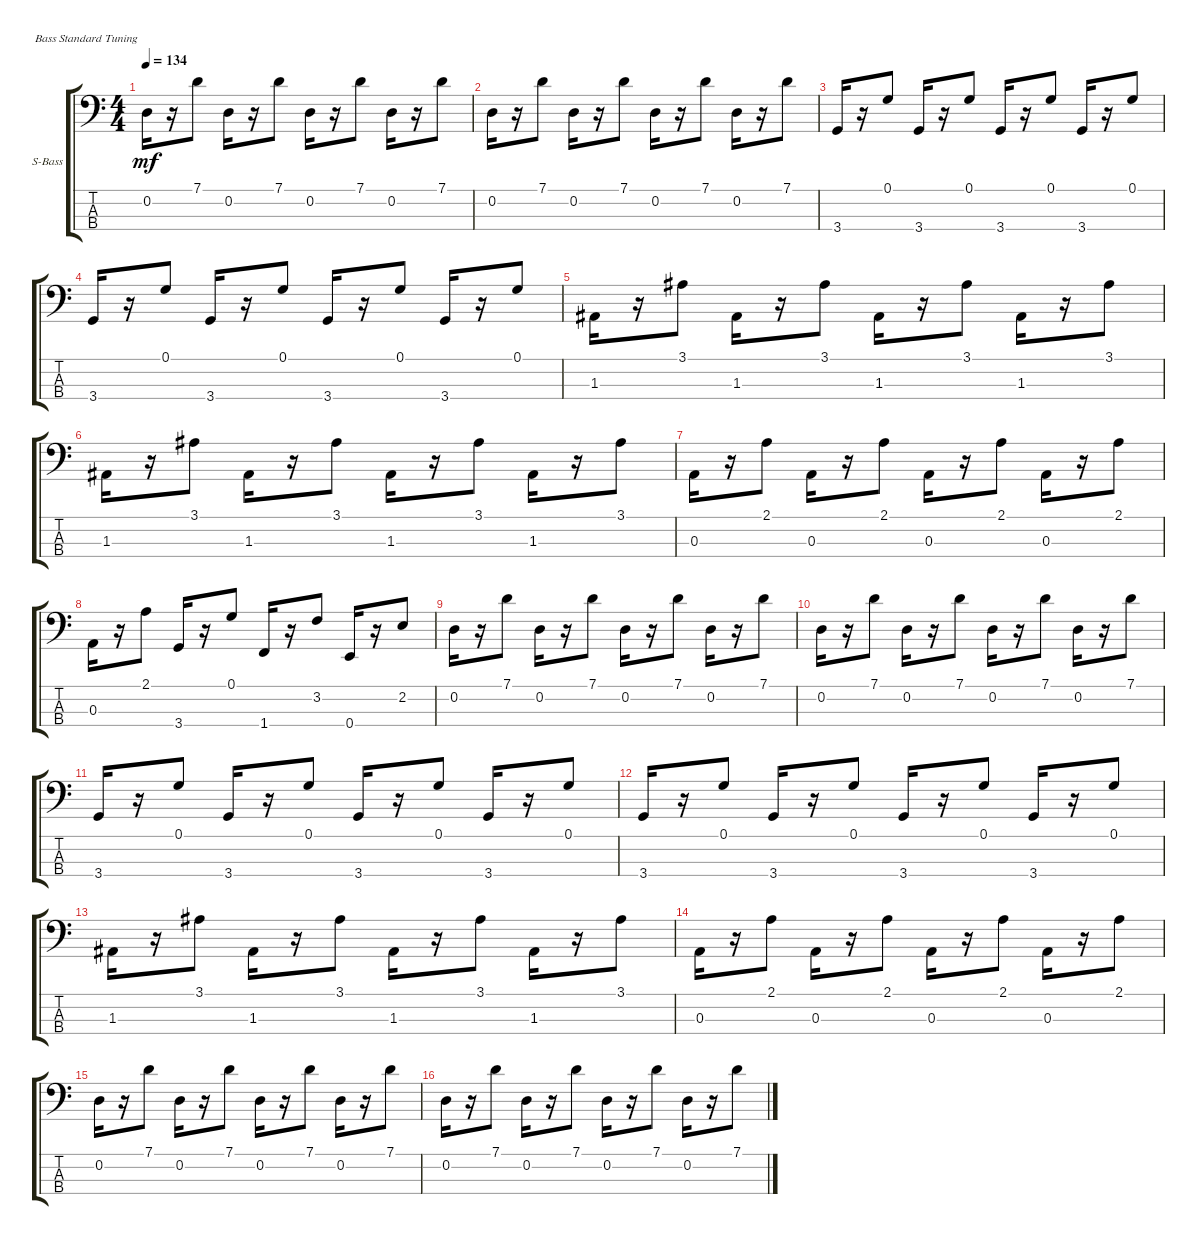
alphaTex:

\bracketExtendMode groupsimilarinstruments
\firstSystemTrackNameOrientation horizontal
\otherSystemsTrackNameOrientation horizontal
\track ("EL_Bass_rythm" "S-Bass") {instrument synthbass1}
\staff {score tabs}
\tuning (G2 D2 A1 E1)
\ts (4 4)
\tempo 134
\clef f4
\ks c
0.2.16{dy mf} r.16 7.1.8 0.2.16 r.16 7.1.8 0.2.16 r.16 7.1.8 0.2.16 r.16 7.1.8 |
0.2.16 r.16 7.1.8 0.2.16 r.16 7.1.8 0.2.16 r.16 7.1.8 0.2.16 r.16 7.1.8 |
3.4.16 r.16 0.1.8 3.4.16 r.16 0.1.8 3.4.16 r.16 0.1.8 3.4.16 r.16 0.1.8 |
3.4.16 r.16 0.1.8 3.4.16 r.16 0.1.8 3.4.16 r.16 0.1.8 3.4.16 r.16 0.1.8 |
1.3.16 r.16 3.1.8 1.3.16 r.16 3.1.8 1.3.16 r.16 3.1.8 1.3.16 r.16 3.1.8 |
1.3.16 r.16 3.1.8 1.3.16 r.16 3.1.8 1.3.16 r.16 3.1.8 1.3.16 r.16 3.1.8 |
0.3.16 r.16 2.1.8 0.3.16 r.16 2.1.8 0.3.16 r.16 2.1.8 0.3.16 r.16 2.1.8 |
0.3.16 r.16 2.1.8 3.4.16 r.16 0.1.8 1.4.16 r.16 3.2.8 0.4.16 r.16 2.2.8 |
0.2.16 r.16 7.1.8 0.2.16 r.16 7.1.8 0.2.16 r.16 7.1.8 0.2.16 r.16 7.1.8 |
0.2.16 r.16 7.1.8 0.2.16 r.16 7.1.8 0.2.16 r.16 7.1.8 0.2.16 r.16 7.1.8 |
3.4.16 r.16 0.1.8 3.4.16 r.16 0.1.8 3.4.16 r.16 0.1.8 3.4.16 r.16 0.1.8 |
3.4.16 r.16 0.1.8 3.4.16 r.16 0.1.8 3.4.16 r.16 0.1.8 3.4.16 r.16 0.1.8 |
1.3.16 r.16 3.1.8 1.3.16 r.16 3.1.8 1.3.16 r.16 3.1.8 1.3.16 r.16 3.1.8 |
0.3.16 r.16 2.1.8 0.3.16 r.16 2.1.8 0.3.16 r.16 2.1.8 0.3.16 r.16 2.1.8 |
0.2.16 r.16 7.1.8 0.2.16 r.16 7.1.8 0.2.16 r.16 7.1.8 0.2.16 r.16 7.1.8 |
0.2.16 r.16 7.1.8 0.2.16 r.16 7.1.8 0.2.16 r.16 7.1.8 0.2.16 r.16 7.1.8
